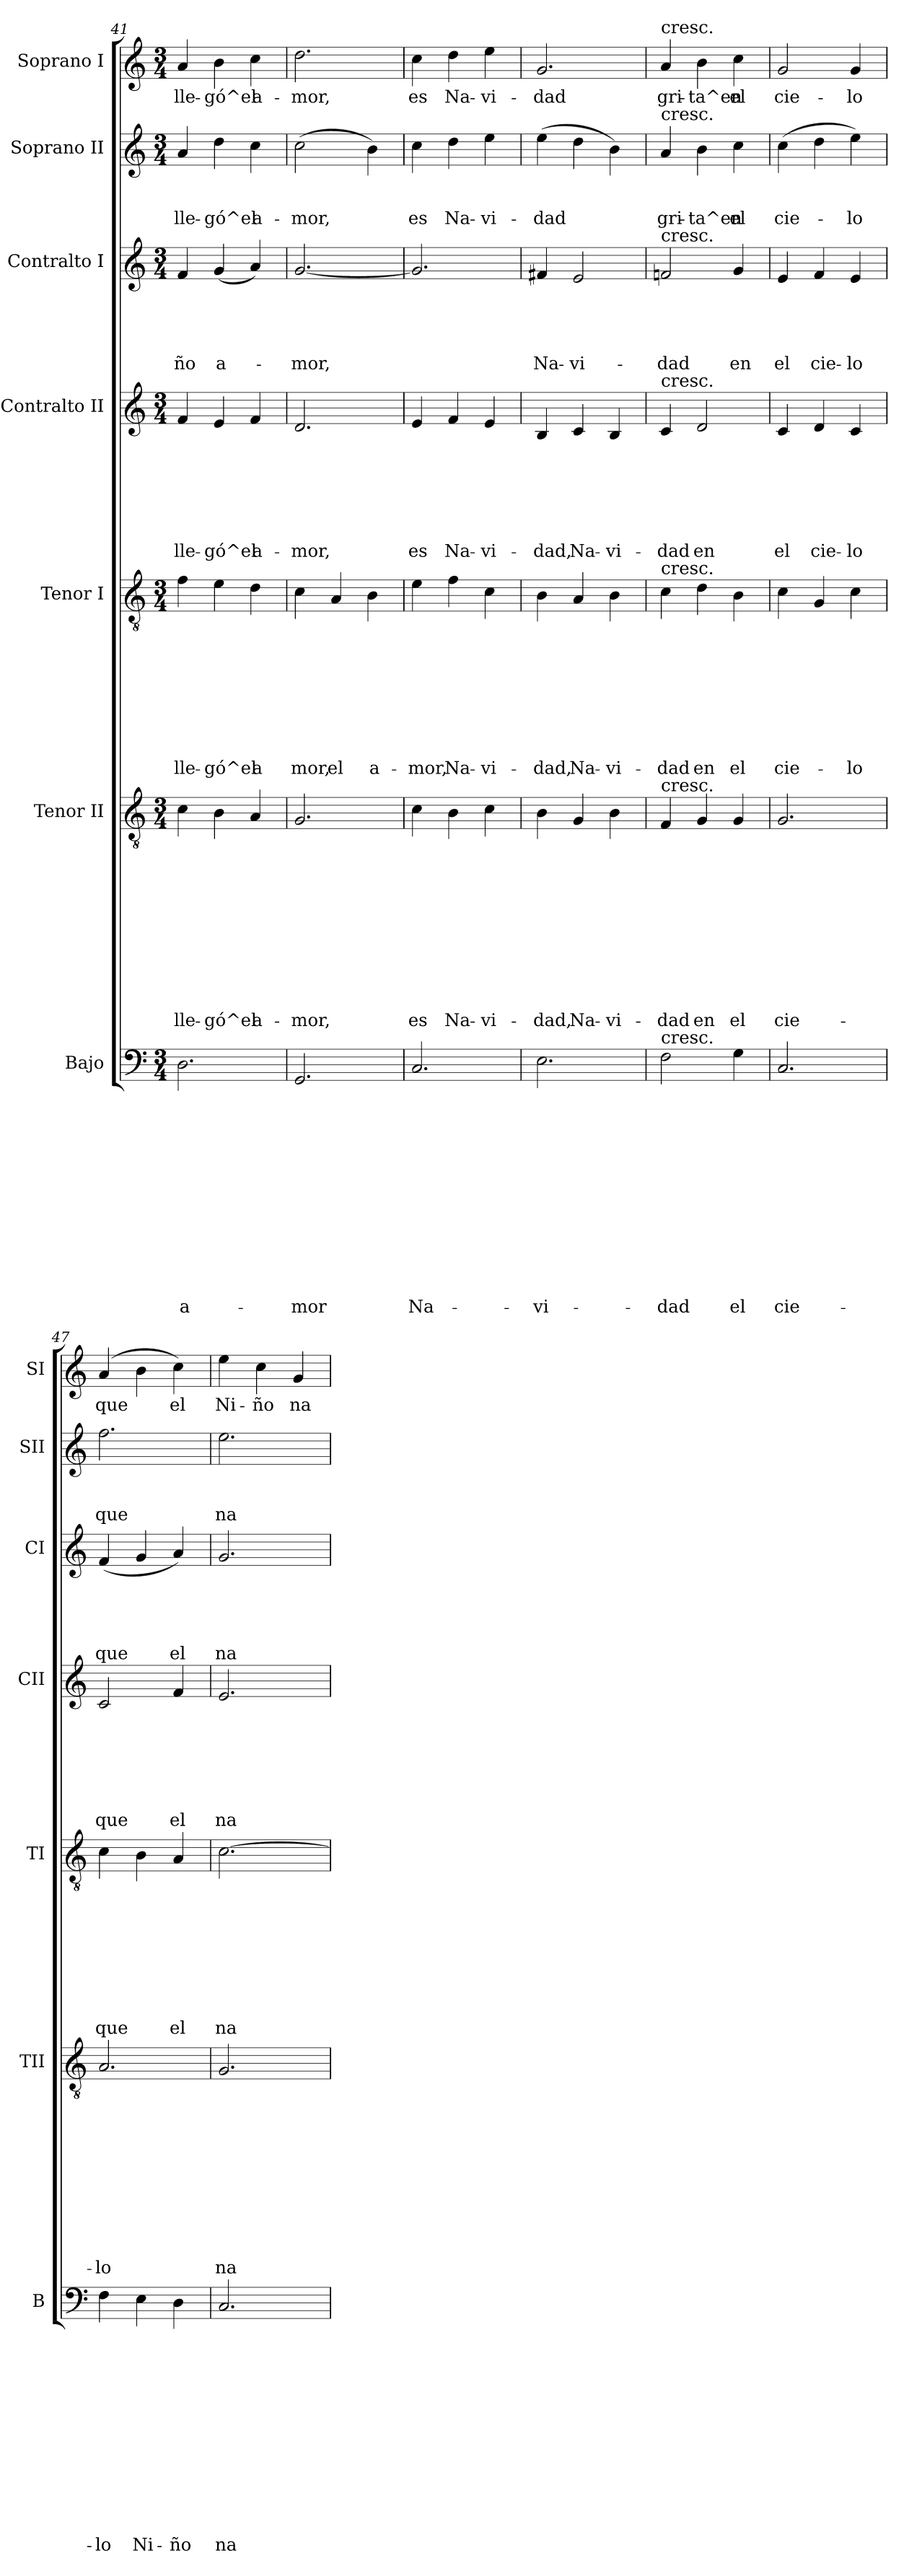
**kern	**text	**text	**text	**text	**text	**text	**text	**text	**text	**text	**text	**text	**text	**kern	**text	**text	**text	**text	**text	**text	**text	**text	**text	**text	**text	**kern	**text	**text	**text	**text	**text	**text	**text	**text	**text	**kern	**text	**text	**text	**text	**text	**text	**text	**kern	**text	**text	**text	**text	**text	**kern	**text	**text	**text	**kern	**text
*part7	*part7	*part7	*part7	*part7	*part7	*part7	*part7	*part7	*part7	*part7	*part7	*part7	*part7	*part6	*part6	*part6	*part6	*part6	*part6	*part6	*part6	*part6	*part6	*part6	*part6	*part5	*part5	*part5	*part5	*part5	*part5	*part5	*part5	*part5	*part5	*part4	*part4	*part4	*part4	*part4	*part4	*part4	*part4	*part3	*part3	*part3	*part3	*part3	*part3	*part2	*part2	*part2	*part2	*part1	*part1
*staff7	*staff7	*staff7	*staff7	*staff7	*staff7	*staff7	*staff7	*staff7	*staff7	*staff7	*staff7	*staff7	*staff7	*staff6	*staff6	*staff6	*staff6	*staff6	*staff6	*staff6	*staff6	*staff6	*staff6	*staff6	*staff6	*staff5	*staff5	*staff5	*staff5	*staff5	*staff5	*staff5	*staff5	*staff5	*staff5	*staff4	*staff4	*staff4	*staff4	*staff4	*staff4	*staff4	*staff4	*staff3	*staff3	*staff3	*staff3	*staff3	*staff3	*staff2	*staff2	*staff2	*staff2	*staff1	*staff1
*I"Bajo	*	*	*	*	*	*	*	*	*	*	*	*	*	*I"Tenor II	*	*	*	*	*	*	*	*	*	*	*	*I"Tenor I	*	*	*	*	*	*	*	*	*	*I"Contralto II	*	*	*	*	*	*	*	*I"Contralto I	*	*	*	*	*	*I"Soprano II	*	*	*	*I"Soprano I	*
*I'B	*	*	*	*	*	*	*	*	*	*	*	*	*	*I'TII	*	*	*	*	*	*	*	*	*	*	*	*I'TI	*	*	*	*	*	*	*	*	*	*I'CII	*	*	*	*	*	*	*	*I'CI	*	*	*	*	*	*I'SII	*	*	*	*I'SI	*
*clefF4	*	*	*	*	*	*	*	*	*	*	*	*	*	*clefGv2	*	*	*	*	*	*	*	*	*	*	*	*clefGv2	*	*	*	*	*	*	*	*	*	*clefG2	*	*	*	*	*	*	*	*clefG2	*	*	*	*	*	*clefG2	*	*	*	*clefG2	*
*k[]	*	*	*	*	*	*	*	*	*	*	*	*	*	*k[]	*	*	*	*	*	*	*	*	*	*	*	*k[]	*	*	*	*	*	*	*	*	*	*k[]	*	*	*	*	*	*	*	*k[]	*	*	*	*	*	*k[]	*	*	*	*k[]	*
*C:	*	*	*	*	*	*	*	*	*	*	*	*	*	*C:	*	*	*	*	*	*	*	*	*	*	*	*C:	*	*	*	*	*	*	*	*	*	*C:	*	*	*	*	*	*	*	*C:	*	*	*	*	*	*C:	*	*	*	*C:	*
*M3/4	*	*	*	*	*	*	*	*	*	*	*	*	*	*M3/4	*	*	*	*	*	*	*	*	*	*	*	*M3/4	*	*	*	*	*	*	*	*	*	*M3/4	*	*	*	*	*	*	*	*M3/4	*	*	*	*	*	*M3/4	*	*	*	*M3/4	*
=41	=41	=41	=41	=41	=41	=41	=41	=41	=41	=41	=41	=41	=41	=41	=41	=41	=41	=41	=41	=41	=41	=41	=41	=41	=41	=41	=41	=41	=41	=41	=41	=41	=41	=41	=41	=41	=41	=41	=41	=41	=41	=41	=41	=41	=41	=41	=41	=41	=41	=41	=41	=41	=41	=41	=41
!	!	!	!	!	!	!	!	!	!	!	!	!	!LO:LY:b	!	!	!	!	!	!	!	!	!	!	!	!LO:LY:b	!	!	!	!	!	!	!	!	!	!LO:LY:b	!	!	!	!	!	!	!	!LO:LY:b	!	!	!	!	!	!LO:LY:b	!	!	!	!LO:LY:b	!	!LO:LY:b
2.D\	.	.	.	.	.	.	.	.	.	.	.	.	a-	4c\	.	.	.	.	.	.	.	.	.	.	lle-	4f\	.	.	.	.	.	.	.	.	lle-	4f/	.	.	.	.	.	.	lle-	4f/	.	.	.	.	-ño	4a/	.	.	lle-	4a/	lle-
!	!	!	!	!	!	!	!	!	!	!	!	!	!	!	!	!	!	!	!	!	!	!	!	!	!LO:LY:b	!	!	!	!	!	!	!	!	!	!LO:LY:b	!	!	!	!	!	!	!	!LO:LY:b	!	!	!	!	!	!LO:LY:b	!	!	!	!LO:LY:b	!	!LO:LY:b
.	.	.	.	.	.	.	.	.	.	.	.	.	.	4B\	.	.	.	.	.	.	.	.	.	.	-gó^el	4e\	.	.	.	.	.	.	.	.	-gó^el	4e/	.	.	.	.	.	.	-gó^el	(<4g/	.	.	.	.	a-	4dd\	.	.	-gó^el	4b\	-gó^el
!	!	!	!	!	!	!	!	!	!	!	!	!	!	!	!	!	!	!	!	!	!	!	!	!	!LO:LY:b	!	!	!	!	!	!	!	!	!	!LO:LY:b	!	!	!	!	!	!	!	!LO:LY:b	!	!	!	!	!	!	!	!	!	!LO:LY:b	!	!LO:LY:b
.	.	.	.	.	.	.	.	.	.	.	.	.	.	4A/	.	.	.	.	.	.	.	.	.	.	a-	4d\	.	.	.	.	.	.	.	.	a	4f/	.	.	.	.	.	.	a-	4a/)	.	.	.	.	.	4cc\	.	.	a-	4cc\	a-
=42	=42	=42	=42	=42	=42	=42	=42	=42	=42	=42	=42	=42	=42	=42	=42	=42	=42	=42	=42	=42	=42	=42	=42	=42	=42	=42	=42	=42	=42	=42	=42	=42	=42	=42	=42	=42	=42	=42	=42	=42	=42	=42	=42	=42	=42	=42	=42	=42	=42	=42	=42	=42	=42	=42	=42
!	!	!	!	!	!	!	!	!	!	!	!	!	!LO:LY:b	!	!	!	!	!	!	!	!	!	!	!	!LO:LY:b	!	!	!	!	!	!	!	!	!	!LO:LY:b	!	!	!	!	!	!	!	!LO:LY:b	!	!	!	!	!	!LO:LY:b	!	!	!	!LO:LY:b	!	!LO:LY:b
2.GG/	.	.	.	.	.	.	.	.	.	.	.	.	-mor	2.G/	.	.	.	.	.	.	.	.	.	.	-mor,	4c\	.	.	.	.	.	.	.	.	mor,	2.d/	.	.	.	.	.	.	-mor,	[<2.g/	.	.	.	.	-mor,	(>2cc\	.	.	-mor,	2.dd\	-mor,
!	!	!	!	!	!	!	!	!	!	!	!	!	!	!	!	!	!	!	!	!	!	!	!	!	!	!	!	!	!	!	!	!	!	!	!LO:LY:b	!	!	!	!	!	!	!	!	!	!	!	!	!	!	!	!	!	!	!	!
.	.	.	.	.	.	.	.	.	.	.	.	.	.	.	.	.	.	.	.	.	.	.	.	.	.	4A/	.	.	.	.	.	.	.	.	el	.	.	.	.	.	.	.	.	.	.	.	.	.	.	.	.	.	.	.	.
!	!	!	!	!	!	!	!	!	!	!	!	!	!	!	!	!	!	!	!	!	!	!	!	!	!	!	!	!	!	!	!	!	!	!	!LO:LY:b	!	!	!	!	!	!	!	!	!	!	!	!	!	!	!	!	!	!	!	!
.	.	.	.	.	.	.	.	.	.	.	.	.	.	.	.	.	.	.	.	.	.	.	.	.	.	4B\	.	.	.	.	.	.	.	.	a-	.	.	.	.	.	.	.	.	.	.	.	.	.	.	4b\)	.	.	.	.	.
=43	=43	=43	=43	=43	=43	=43	=43	=43	=43	=43	=43	=43	=43	=43	=43	=43	=43	=43	=43	=43	=43	=43	=43	=43	=43	=43	=43	=43	=43	=43	=43	=43	=43	=43	=43	=43	=43	=43	=43	=43	=43	=43	=43	=43	=43	=43	=43	=43	=43	=43	=43	=43	=43	=43	=43
!	!	!	!	!	!	!	!	!	!	!	!	!	!LO:LY:b	!	!	!	!	!	!	!	!	!	!	!	!LO:LY:b	!	!	!	!	!	!	!	!	!	!LO:LY:b	!	!	!	!	!	!	!	!LO:LY:b	!	!	!	!	!	!	!	!	!	!LO:LY:b	!	!LO:LY:b
2.C/	.	.	.	.	.	.	.	.	.	.	.	.	Na-	4c\	.	.	.	.	.	.	.	.	.	.	es	4e\	.	.	.	.	.	.	.	.	-mor,	4e/	.	.	.	.	.	.	es	2.g/]	.	.	.	.	.	4cc\	.	.	es	4cc\	es
!	!	!	!	!	!	!	!	!	!	!	!	!	!	!	!	!	!	!	!	!	!	!	!	!	!LO:LY:b	!	!	!	!	!	!	!	!	!	!LO:LY:b	!	!	!	!	!	!	!	!LO:LY:b	!	!	!	!	!	!	!	!	!	!LO:LY:b	!	!LO:LY:b
.	.	.	.	.	.	.	.	.	.	.	.	.	.	4B\	.	.	.	.	.	.	.	.	.	.	Na-	4f\	.	.	.	.	.	.	.	.	Na-	4f/	.	.	.	.	.	.	Na-	.	.	.	.	.	.	4dd\	.	.	Na-	4dd\	Na-
!	!	!	!	!	!	!	!	!	!	!	!	!	!	!	!	!	!	!	!	!	!	!	!	!	!LO:LY:b	!	!	!	!	!	!	!	!	!	!LO:LY:b	!	!	!	!	!	!	!	!LO:LY:b	!	!	!	!	!	!	!	!	!	!LO:LY:b	!	!LO:LY:b
.	.	.	.	.	.	.	.	.	.	.	.	.	.	4c\	.	.	.	.	.	.	.	.	.	.	-vi-	4c\	.	.	.	.	.	.	.	.	-vi-	4e/	.	.	.	.	.	.	-vi-	.	.	.	.	.	.	4ee\	.	.	-vi-	4ee\	-vi-
=44	=44	=44	=44	=44	=44	=44	=44	=44	=44	=44	=44	=44	=44	=44	=44	=44	=44	=44	=44	=44	=44	=44	=44	=44	=44	=44	=44	=44	=44	=44	=44	=44	=44	=44	=44	=44	=44	=44	=44	=44	=44	=44	=44	=44	=44	=44	=44	=44	=44	=44	=44	=44	=44	=44	=44
!	!	!	!	!	!	!	!	!	!	!	!	!	!LO:LY:b	!	!	!	!	!	!	!	!	!	!	!	!LO:LY:b	!	!	!	!	!	!	!	!	!	!LO:LY:b	!	!	!	!	!	!	!	!LO:LY:b	!	!	!	!	!	!LO:LY:b	!	!	!	!LO:LY:b	!	!LO:LY:b
2.E\	.	.	.	.	.	.	.	.	.	.	.	.	-vi-	4B\	.	.	.	.	.	.	.	.	.	.	-dad,	4B\	.	.	.	.	.	.	.	.	-dad,	4B/	.	.	.	.	.	.	-dad,	4f#X/	.	.	.	.	Na-	(>4ee\	.	.	-dad	2.g/	-dad
!	!	!	!	!	!	!	!	!	!	!	!	!	!	!	!	!	!	!	!	!	!	!	!	!	!LO:LY:b	!	!	!	!	!	!	!	!	!	!LO:LY:b	!	!	!	!	!	!	!	!LO:LY:b	!	!	!	!	!	!LO:LY:b	!	!	!	!	!	!
.	.	.	.	.	.	.	.	.	.	.	.	.	.	4G/	.	.	.	.	.	.	.	.	.	.	Na-	4A/	.	.	.	.	.	.	.	.	Na-	4c/	.	.	.	.	.	.	Na-	2e/	.	.	.	.	-vi-	4dd\	.	.	.	.	.
!	!	!	!	!	!	!	!	!	!	!	!	!	!	!	!	!	!	!	!	!	!	!	!	!	!LO:LY:b	!	!	!	!	!	!	!	!	!	!LO:LY:b	!	!	!	!	!	!	!	!LO:LY:b	!	!	!	!	!	!	!	!	!	!	!	!
.	.	.	.	.	.	.	.	.	.	.	.	.	.	4B\	.	.	.	.	.	.	.	.	.	.	-vi-	4B\	.	.	.	.	.	.	.	.	-vi-	4B/	.	.	.	.	.	.	-vi-	.	.	.	.	.	.	4b\)	.	.	.	.	.
=45	=45	=45	=45	=45	=45	=45	=45	=45	=45	=45	=45	=45	=45	=45	=45	=45	=45	=45	=45	=45	=45	=45	=45	=45	=45	=45	=45	=45	=45	=45	=45	=45	=45	=45	=45	=45	=45	=45	=45	=45	=45	=45	=45	=45	=45	=45	=45	=45	=45	=45	=45	=45	=45	=45	=45
!	!	!	!	!	!	!	!	!	!	!	!	!	!	!	!	!	!	!	!	!	!	!	!	!	!	!	!	!	!	!	!	!	!	!	!	!	!	!	!	!	!	!	!	!	!	!	!	!	!	!	!	!	!	!LO:TX:a:t=cresc.	!
!	!	!	!	!	!	!	!	!	!	!	!	!	!	!	!	!	!	!	!	!	!	!	!	!	!	!	!	!	!	!	!	!	!	!	!	!	!	!	!	!	!	!	!	!	!	!	!	!	!	!LO:TX:a:t=cresc.	!	!	!	!	!
!	!	!	!	!	!	!	!	!	!	!	!	!	!	!	!	!	!	!	!	!	!	!	!	!	!	!	!	!	!	!	!	!	!	!	!	!	!	!	!	!	!	!	!	!LO:TX:a:t=cresc.	!	!	!	!	!	!	!	!	!	!	!
!	!	!	!	!	!	!	!	!	!	!	!	!	!	!	!	!	!	!	!	!	!	!	!	!	!	!	!	!	!	!	!	!	!	!	!	!LO:TX:a:t=cresc.	!	!	!	!	!	!	!	!	!	!	!	!	!	!	!	!	!	!	!
!	!	!	!	!	!	!	!	!	!	!	!	!	!	!	!	!	!	!	!	!	!	!	!	!	!	!LO:TX:a:t=cresc.	!	!	!	!	!	!	!	!	!	!	!	!	!	!	!	!	!	!	!	!	!	!	!	!	!	!	!	!	!
!	!	!	!	!	!	!	!	!	!	!	!	!	!	!LO:TX:a:t=cresc.	!	!	!	!	!	!	!	!	!	!	!	!	!	!	!	!	!	!	!	!	!	!	!	!	!	!	!	!	!	!	!	!	!	!	!	!	!	!	!	!	!
!LO:TX:a:t=cresc.	!	!	!	!	!	!	!	!	!	!	!	!	!	!	!	!	!	!	!	!	!	!	!	!	!	!	!	!	!	!	!	!	!	!	!	!	!	!	!	!	!	!	!	!	!	!	!	!	!	!	!	!	!	!	!
!	!	!	!	!	!	!	!	!	!	!	!	!	!LO:LY:b	!	!	!	!	!	!	!	!	!	!	!	!LO:LY:b	!	!	!	!	!	!	!	!	!	!LO:LY:b	!	!	!	!	!	!	!	!LO:LY:b	!	!	!	!	!	!LO:LY:b	!	!	!	!LO:LY:b	!	!LO:LY:b
2F\	.	.	.	.	.	.	.	.	.	.	.	.	-dad	4F/	.	.	.	.	.	.	.	.	.	.	-dad	4c\	.	.	.	.	.	.	.	.	-dad	4c/	.	.	.	.	.	.	-dad	2fn/	.	.	.	.	-dad	4a/	.	.	gri-	4a/	gri-
!	!	!	!	!	!	!	!	!	!	!	!	!	!	!	!	!	!	!	!	!	!	!	!	!	!LO:LY:b	!	!	!	!	!	!	!	!	!	!LO:LY:b	!	!	!	!	!	!	!	!LO:LY:b	!	!	!	!	!	!	!	!	!	!LO:LY:b	!	!LO:LY:b
.	.	.	.	.	.	.	.	.	.	.	.	.	.	4G/	.	.	.	.	.	.	.	.	.	.	en	4d\	.	.	.	.	.	.	.	.	en	2d/	.	.	.	.	.	.	en	.	.	.	.	.	.	4b\	.	.	-ta^en	4b\	-ta^en
!	!	!	!	!	!	!	!	!	!	!	!	!	!LO:LY:b	!	!	!	!	!	!	!	!	!	!	!	!LO:LY:b	!	!	!	!	!	!	!	!	!	!LO:LY:b	!	!	!	!	!	!	!	!	!	!	!	!	!	!LO:LY:b	!	!	!	!LO:LY:b	!	!LO:LY:b
4G\	.	.	.	.	.	.	.	.	.	.	.	.	el	4G/	.	.	.	.	.	.	.	.	.	.	el	4B\	.	.	.	.	.	.	.	.	el	.	.	.	.	.	.	.	.	4g/	.	.	.	.	en	4cc\	.	.	el	4cc\	el
=46	=46	=46	=46	=46	=46	=46	=46	=46	=46	=46	=46	=46	=46	=46	=46	=46	=46	=46	=46	=46	=46	=46	=46	=46	=46	=46	=46	=46	=46	=46	=46	=46	=46	=46	=46	=46	=46	=46	=46	=46	=46	=46	=46	=46	=46	=46	=46	=46	=46	=46	=46	=46	=46	=46	=46
!	!	!	!	!	!	!	!	!	!	!	!	!	!LO:LY:b	!	!	!	!	!	!	!	!	!	!	!	!LO:LY:b	!	!	!	!	!	!	!	!	!	!LO:LY:b	!	!	!	!	!	!	!	!LO:LY:b	!	!	!	!	!	!LO:LY:b	!	!	!	!LO:LY:b	!	!LO:LY:b
2.C/	.	.	.	.	.	.	.	.	.	.	.	.	cie-	2.G/	.	.	.	.	.	.	.	.	.	.	cie-	4c\	.	.	.	.	.	.	.	.	cie-	4c/	.	.	.	.	.	.	el	4e/	.	.	.	.	el	(>4cc\	.	.	cie-	2g/	cie-
!	!	!	!	!	!	!	!	!	!	!	!	!	!	!	!	!	!	!	!	!	!	!	!	!	!	!	!	!	!	!	!	!	!	!	!	!	!	!	!	!	!	!	!LO:LY:b	!	!	!	!	!	!LO:LY:b	!	!	!	!	!	!
.	.	.	.	.	.	.	.	.	.	.	.	.	.	.	.	.	.	.	.	.	.	.	.	.	.	4G/	.	.	.	.	.	.	.	.	.	4d/	.	.	.	.	.	.	cie-	4f/	.	.	.	.	cie-	4dd\	.	.	.	.	.
!	!	!	!	!	!	!	!	!	!	!	!	!	!	!	!	!	!	!	!	!	!	!	!	!	!	!	!	!	!	!	!	!	!	!	!LO:LY:b	!	!	!	!	!	!	!	!LO:LY:b	!	!	!	!	!	!LO:LY:b	!	!	!	!LO:LY:b	!	!LO:LY:b
.	.	.	.	.	.	.	.	.	.	.	.	.	.	.	.	.	.	.	.	.	.	.	.	.	.	4c\	.	.	.	.	.	.	.	.	-lo	4c/	.	.	.	.	.	.	-lo	4e/	.	.	.	.	-lo	4ee\)	.	.	-lo	4g/	-lo
=47	=47	=47	=47	=47	=47	=47	=47	=47	=47	=47	=47	=47	=47	=47	=47	=47	=47	=47	=47	=47	=47	=47	=47	=47	=47	=47	=47	=47	=47	=47	=47	=47	=47	=47	=47	=47	=47	=47	=47	=47	=47	=47	=47	=47	=47	=47	=47	=47	=47	=47	=47	=47	=47	=47	=47
!	!	!	!	!	!	!	!	!	!	!	!	!	!LO:LY:b	!	!	!	!	!	!	!	!	!	!	!	!LO:LY:b	!	!	!	!	!	!	!	!	!	!LO:LY:b	!	!	!	!	!	!	!	!LO:LY:b	!	!	!	!	!	!LO:LY:b	!	!	!	!LO:LY:b	!	!LO:LY:b
4F\	.	.	.	.	.	.	.	.	.	.	.	.	-lo	2.A/	.	.	.	.	.	.	.	.	.	.	-lo	4c\	.	.	.	.	.	.	.	.	que	2c/	.	.	.	.	.	.	que	(<4f/	.	.	.	.	que	2.ff\	.	.	que	(4a/	que
!	!	!	!	!	!	!	!	!	!	!	!	!	!LO:LY:b	!	!	!	!	!	!	!	!	!	!	!	!	!	!	!	!	!	!	!	!	!	!	!	!	!	!	!	!	!	!	!	!	!	!	!	!	!	!	!	!	!	!
4E\	.	.	.	.	.	.	.	.	.	.	.	.	Ni-	.	.	.	.	.	.	.	.	.	.	.	.	4B\	.	.	.	.	.	.	.	.	.	.	.	.	.	.	.	.	.	4g/	.	.	.	.	.	.	.	.	.	4b\	.
!	!	!	!	!	!	!	!	!	!	!	!	!	!LO:LY:b	!	!	!	!	!	!	!	!	!	!	!	!	!	!	!	!	!	!	!	!	!	!LO:LY:b	!	!	!	!	!	!	!	!LO:LY:b	!	!	!	!	!	!LO:LY:b	!	!	!	!	!	!LO:LY:b
4D\	.	.	.	.	.	.	.	.	.	.	.	.	-ño	.	.	.	.	.	.	.	.	.	.	.	.	4A/	.	.	.	.	.	.	.	.	el	4f/	.	.	.	.	.	.	el	4a/)	.	.	.	.	el	.	.	.	.	4cc\)	el
=48	=48	=48	=48	=48	=48	=48	=48	=48	=48	=48	=48	=48	=48	=48	=48	=48	=48	=48	=48	=48	=48	=48	=48	=48	=48	=48	=48	=48	=48	=48	=48	=48	=48	=48	=48	=48	=48	=48	=48	=48	=48	=48	=48	=48	=48	=48	=48	=48	=48	=48	=48	=48	=48	=48	=48
!	!	!	!	!	!	!	!	!	!	!	!	!	!LO:LY:b	!	!	!	!	!	!	!	!	!	!	!	!LO:LY:b	!	!	!	!	!	!	!	!	!	!LO:LY:b	!	!	!	!	!	!	!	!LO:LY:b	!	!	!	!	!	!LO:LY:b	!	!	!	!LO:LY:b	!	!LO:LY:b
2.C/	.	.	.	.	.	.	.	.	.	.	.	.	na-	2.G/	.	.	.	.	.	.	.	.	.	.	na-	[<2.c\	.	.	.	.	.	.	.	.	na-	2.e/	.	.	.	.	.	.	na-	2.g/	.	.	.	.	na-	2.ee\	.	.	na-	4ee\	Ni-
!	!	!	!	!	!	!	!	!	!	!	!	!	!	!	!	!	!	!	!	!	!	!	!	!	!	!	!	!	!	!	!	!	!	!	!	!	!	!	!	!	!	!	!	!	!	!	!	!	!	!	!	!	!	!	!LO:LY:b
.	.	.	.	.	.	.	.	.	.	.	.	.	.	.	.	.	.	.	.	.	.	.	.	.	.	.	.	.	.	.	.	.	.	.	.	.	.	.	.	.	.	.	.	.	.	.	.	.	.	.	.	.	.	4cc\	-ño
!	!	!	!	!	!	!	!	!	!	!	!	!	!	!	!	!	!	!	!	!	!	!	!	!	!	!	!	!	!	!	!	!	!	!	!	!	!	!	!	!	!	!	!	!	!	!	!	!	!	!	!	!	!	!	!LO:LY:b
.	.	.	.	.	.	.	.	.	.	.	.	.	.	.	.	.	.	.	.	.	.	.	.	.	.	.	.	.	.	.	.	.	.	.	.	.	.	.	.	.	.	.	.	.	.	.	.	.	.	.	.	.	.	4g/	na-
=	=	=	=	=	=	=	=	=	=	=	=	=	=	=	=	=	=	=	=	=	=	=	=	=	=	=	=	=	=	=	=	=	=	=	=	=	=	=	=	=	=	=	=	=	=	=	=	=	=	=	=	=	=	=	=
*-	*-	*-	*-	*-	*-	*-	*-	*-	*-	*-	*-	*-	*-	*-	*-	*-	*-	*-	*-	*-	*-	*-	*-	*-	*-	*-	*-	*-	*-	*-	*-	*-	*-	*-	*-	*-	*-	*-	*-	*-	*-	*-	*-	*-	*-	*-	*-	*-	*-	*-	*-	*-	*-	*-	*-
